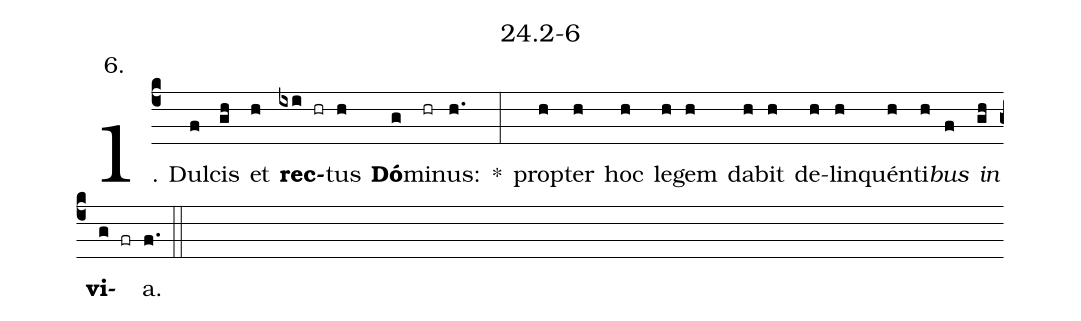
name: 24.2-6;
annotation: 6.;
%%
(c4)1. Dul(f)cis(gh) et(h) <b>rec</b>(ixi hr)tus(h) <b>Dó</b>(g)mi(hr)nus:(h.) *(:) prop(h)ter(h) hoc(h) le(h)gem(h) da(h)bit(h) de(h)lin(h)quén(h)ti(h)<i>bus</i>(f) <i>in</i>(gh) <b>vi</b>(g fr)a.(f.) (::)


%E(h) u(h) o(f) u(gh) a(g) e.(f.) (::)
